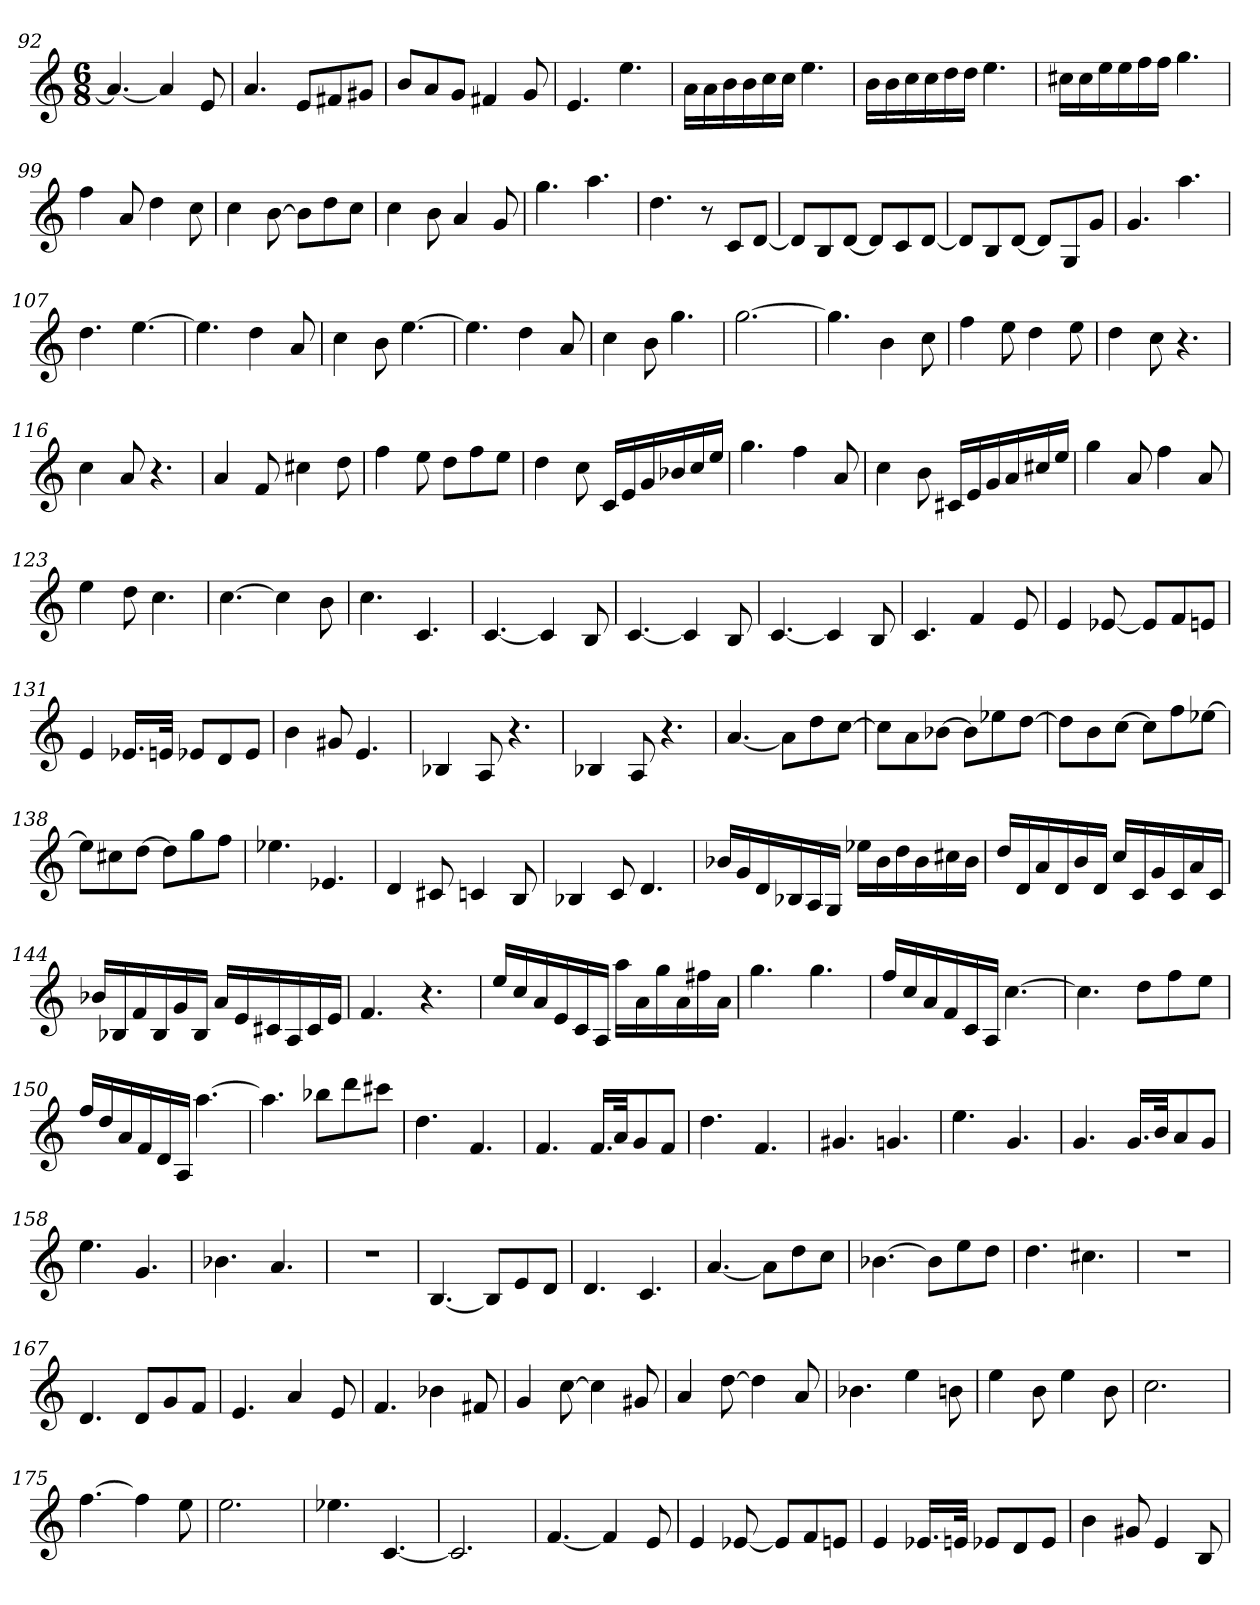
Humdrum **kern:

**kern
*part1
*staff1
*clefG2
*k[]
*C:
*M6/8
=92
4.a_
4a]
8e
=93
4.a
8e/L
8f#X/
8g#X/J
=94
8b/L
8a/
8g/J
4f#X
8g
=95
4.e
4.ee
=96
16a\LL
16a\
16b\
16b\
16cc\
16cc\JJ
4.ee
=97
16b\LL
16b\
16cc\
16cc\
16dd\
16dd\JJ
4.ee
=98
16cc#X\LL
16cc#\
16ee\
16ee\
16ff\
16ff\JJ
4.gg
=99
4ff
8a
4dd
8cc
=100
4cc
[8b
8b\L]
8dd\
8cc\J
=101
4cc
8b
4a
8g
=102
4.gg
4.aa
=103
4.dd
8r
8c/L
[8d/J
=104
8d/L]
8B/
[8d/J
8d/L]
8c/
[8d/J
=105
8d/L]
8B/
[8d/J
8d/L]
8G/
8g/J
=106
4.g
4.aa
=107
4.dd
[4.ee
=108
4.ee]
4dd
8a
=109
4cc
8b
[4.ee
=110
4.ee]
4dd
8a
=111
4cc
8b
4.gg
=112
[2.gg
=113
4.gg]
4b
8cc
=114
4ff
8ee
4dd
8ee
=115
4dd
8cc
4.r
=116
4cc
8a
4.r
=117
4a
8f
4cc#X
8dd
=118
4ff
8ee
8dd\L
8ff\
8ee\J
=119
4dd
8cc
16c/LL
16e/
16g/
16b-X/
16cc/
16ee/JJ
=120
4.gg
4ff
8a
=121
4cc
8b
16c#X/LL
16e/
16g/
16a/
16cc#X/
16ee/JJ
=122
4gg
8a
4ff
8a
=123
4ee
8dd
4.cc
=124
[4.cc
4cc]
8b
=125
4.cc
4.c
=126
[4.c
4c]
8B
=127
[4.c
4c]
8B
=128
[4.c
4c]
8B
=129
4.c
4f
8e
=130
4e
[8e-X
8e-/L]
8f/
8en/J
=131
4e
16.e-X/LL
32en/JJk
8e-X/L
8d/
8e-/J
=132
4b
8g#X
4.e
=133
4B-X
8A
4.r
=134
4B-X
8A
4.r
=135
[4.a
8a\L]
8dd\
[8cc\J
=136
8cc\L]
8a\
[8b-X\J
8b-\L]
8ee-X\
[8dd\J
=137
8dd\L]
8b\
[8cc\J
8cc\L]
8ff\
[8ee-X\J
=138
8ee-\L]
8cc#X\
[8dd\J
8dd\L]
8gg\
8ff\J
=139
4.ee-X
4.e-X
=140
4d
8c#X
4cn
8B
=141
4B-X
8c
4.d
=142
16b-X/LL
16g/
16d/
16B-X/
16A/
16G/JJ
16ee-X\LL
16b-\
16dd\
16b-\
16cc#X\
16b-\JJ
=143
16dd/LL
16d/
16a/
16d/
16b/
16d/JJ
16cc/LL
16c/
16g/
16c/
16a/
16c/JJ
=144
16b-X/LL
16B-X/
16f/
16B-/
16g/
16B-/JJ
16a/LL
16e/
16c#X/
16A/
16c#/
16e/JJ
=145
4.f
4.r
=146
16ee/LL
16cc/
16a/
16e/
16c/
16A/JJ
16aa\LL
16a\
16gg\
16a\
16ff#X\
16a\JJ
=147
4.gg
4.gg
=148
16ff/LL
16cc/
16a/
16f/
16c/
16A/JJ
[4.cc
=149
4.cc]
8dd\L
8ff\
8ee\J
=150
16ff/LL
16dd/
16a/
16f/
16d/
16A/JJ
[4.aa
=151
4.aa]
8bb-X\L
8ddd\
8ccc#X\J
=152
4.dd
4.f
=153
4.f
16.f/LL
32a/Jk
8g/
8f/J
=154
4.dd
4.f
=155
4.g#X
4.gn
=156
4.ee
4.g
=157
4.g
16.g/LL
32b/Jk
8a/
8g/J
=158
4.ee
4.g
=159
4.b-X
4.a
=160
2.r
=161
[4.B
8B/L]
8e/
8d/J
=162
4.d
4.c
=163
[4.a
8a\L]
8dd\
8cc\J
=164
[4.b-X
8b-\L]
8ee\
8dd\J
=165
4.dd
4.cc#X
=166
2.r
=167
4.d
8d/L
8g/
8f/J
=168
4.e
4a
8e
=169
4.f
4b-X
8f#X
=170
4g
[8cc
4cc]
8g#X
=171
4a
[8dd
4dd]
8a
=172
4.b-X
4ee
8bn
=173
4ee
8b
4ee
8b
=174
2.cc
=175
[4.ff
4ff]
8ee
=176
2.ee
=177
4.ee-X
[4.c
=178
2.c]
=179
[4.f
4f]
8e
=180
4e
[8e-X
8e-/L]
8f/
8en/J
=181
4e
16.e-X/LL
32en/JJk
8e-X/L
8d/
8e-/J
=182
4b
8g#X
4e
8B
=
*-
